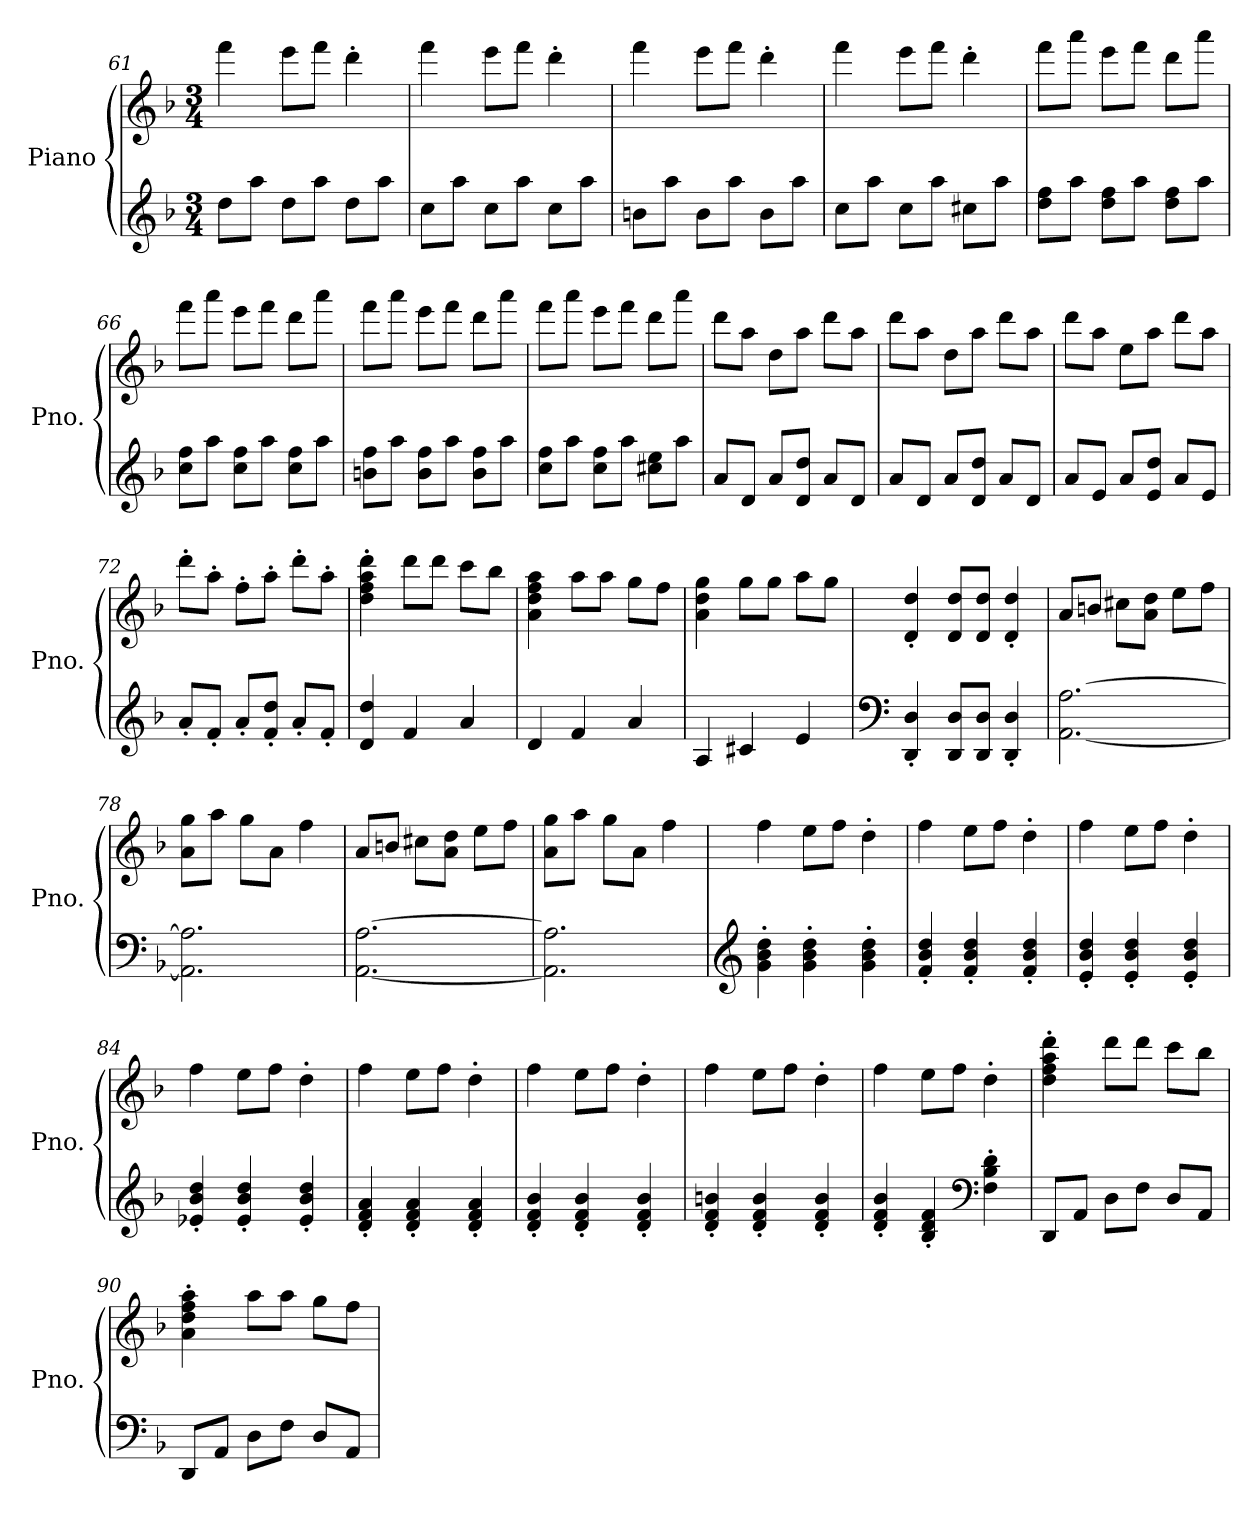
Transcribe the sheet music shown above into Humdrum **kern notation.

**kern	**kern
*part1	*part1
*staff2	*staff1
*I"Piano	*
*I'Pno.	*
!!LO:LB:g=z
*clefG2	*clefG2
*k[b-]	*k[b-]
*M3/4	*M3/4
=61	=61
8dd\L	4fff\
8aa\J	.
8dd\L	8eee\L
8aa\J	8fff\J
8dd\L	4ddd'\
8aa\J	.
=62	=62
8cc\L	4fff\
8aa\J	.
8cc\L	8eee\L
8aa\J	8fff\J
8cc\L	4ddd'\
8aa\J	.
=63	=63
8bn\L	4fff\
8aa\J	.
8b\L	8eee\L
8aa\J	8fff\J
8b\L	4ddd'\
8aa\J	.
=64	=64
8cc\L	4fff\
8aa\J	.
8cc\L	8eee\L
8aa\J	8fff\J
8cc#X\L	4ddd'\
8aa\J	.
=65	=65
8dd\ 8ff\L	8fff\L
8aa\J	8aaa\J
8dd\ 8ff\L	8eee\L
8aa\J	8fff\J
8dd\ 8ff\L	8ddd\L
8aa\J	8aaa\J
!!LO:LB:g=z
=66	=66
8cc\ 8ff\L	8fff\L
8aa\J	8aaa\J
8cc\ 8ff\L	8eee\L
8aa\J	8fff\J
8cc\ 8ff\L	8ddd\L
8aa\J	8aaa\J
=67	=67
8bn\ 8ff\L	8fff\L
8aa\J	8aaa\J
8b\ 8ff\L	8eee\L
8aa\J	8fff\J
8b\ 8ff\L	8ddd\L
8aa\J	8aaa\J
=68	=68
8cc\ 8ff\L	8fff\L
8aa\J	8aaa\J
8cc\ 8ff\L	8eee\L
8aa\J	8fff\J
8cc#X\ 8ee\L	8ddd\L
8aa\J	8aaa\J
=69	=69
8a/L	8ddd\L
8d/J	8aa\J
8a/L	8dd\L
8d/ 8dd/J	8aa\J
8a/L	8ddd\L
8d/J	8aa\J
=70	=70
8a/L	8ddd\L
8d/J	8aa\J
8a/L	8dd\L
8d/ 8dd/J	8aa\J
8a/L	8ddd\L
8d/J	8aa\J
!!LO:LB:g=z
=71	=71
8a/L	8ddd\L
8e/J	8aa\J
8a/L	8ee\L
8e/ 8dd/J	8aa\J
8a/L	8ddd\L
8e/J	8aa\J
=72	=72
8a'/L	8ddd'\L
8f'/J	8aa'\J
8a'/L	8ff'\L
8f/' 8dd/'J	8aa'\J
8a'/L	8ddd'\L
8f'/J	8aa'\J
=73	=73
4d/ 4dd/	4dd\' 4ff\' 4aa\' 4ddd\'
4f/	8ddd\L
.	8ddd\J
4a/	8ccc\L
.	8bb-\J
=74	=74
4d/	4a\ 4dd\ 4ff\ 4aa\
4f/	8aa\L
.	8aa\J
4a/	8gg\L
.	8ff\J
=75	=75
4A/	4a\ 4dd\ 4gg\
4c#X/	8gg\L
.	8gg\J
4e/	8aa\L
.	8gg\J
=76	=76
*clefF4	*
4DD/' 4D/'	4d/' 4dd/'
8DD/ 8D/L	8d/ 8dd/L
8DD/ 8D/J	8d/ 8dd/J
4DD/' 4D/'	4d/' 4dd/'
!!LO:PB:g=z
=77	=77
[2.AA\ [2.A\	8a/L
.	8bn/J
.	8cc#X\L
.	8a\ 8dd\J
.	8ee\L
.	8ff\J
=78	=78
2.AA\] 2.A\]	8a\ 8gg\L
.	8aa\J
.	8gg\L
.	8a\J
.	4ff\
=79	=79
[2.AA\ [2.A\	8a/L
.	8bn/J
.	8cc#X\L
.	8a\ 8dd\J
.	8ee\L
.	8ff\J
=80	=80
2.AA\] 2.A\]	8a\ 8gg\L
.	8aa\J
.	8gg\L
.	8a\J
.	4ff\
=81	=81
*clefG2	*
4g\' 4b-\' 4dd\'	4ff\
4g\' 4b-\' 4dd\'	8ee\L
.	8ff\J
4g\' 4b-\' 4dd\'	4dd'\
=82	=82
4f/' 4b-/' 4dd/'	4ff\
4f/' 4b-/' 4dd/'	8ee\L
.	8ff\J
4f/' 4b-/' 4dd/'	4dd'\
=83	=83
4e/' 4b-/' 4dd/'	4ff\
4e/' 4b-/' 4dd/'	8ee\L
.	8ff\J
4e/' 4b-/' 4dd/'	4dd'\
!!LO:LB:g=z
=84	=84
4e-X/' 4b-/' 4dd/'	4ff\
4e-/' 4b-/' 4dd/'	8ee\L
.	8ff\J
4e-/' 4b-/' 4dd/'	4dd'\
=85	=85
4d/' 4f/' 4a/'	4ff\
4d/' 4f/' 4a/'	8ee\L
.	8ff\J
4d/' 4f/' 4a/'	4dd'\
=86	=86
4d/' 4f/' 4b-/'	4ff\
4d/' 4f/' 4b-/'	8ee\L
.	8ff\J
4d/' 4f/' 4b-/'	4dd'\
=87	=87
4d/' 4f/' 4bn/'	4ff\
4d/' 4f/' 4b/'	8ee\L
.	8ff\J
4d/' 4f/' 4b/'	4dd'\
=88	=88
4d/' 4f/' 4b-/'	4ff\
4B-/' 4d/' 4f/'	8ee\L
.	8ff\J
*clefF4	*
4F\' 4B-\' 4d\'	4dd'\
=89	=89
8DD/L	4dd\' 4ff\' 4aa\' 4ddd\'
8AA/J	.
8D\L	8ddd\L
8F\J	8ddd\J
8D/L	8ccc\L
8AA/J	8bb-\J
=90	=90
8DD/L	4a\' 4dd\' 4ff\' 4aa\'
8AA/J	.
8D\L	8aa\L
8F\J	8aa\J
8D/L	8gg\L
8AA/J	8ff\J
=	=
*-	*-
